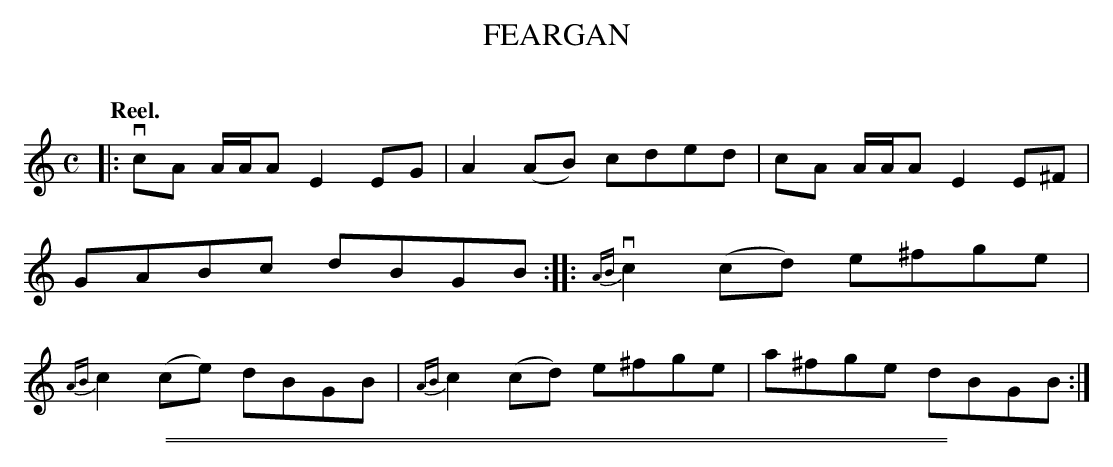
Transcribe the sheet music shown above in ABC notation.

X:1
T: FEARGAN
C:
Q: "Reel."
M: C
L: 1/8
K: Am
|:\
vcA A/A/A E2EG | A2(AB) cded |\
cA A/A/A E2E^F | GABc dBGB ::\
{AB}vc2(cd) e^fge | {AB}c2(ce) dBGB |\
{AB}c2(cd) e^fge | a^fge dBGB :|
